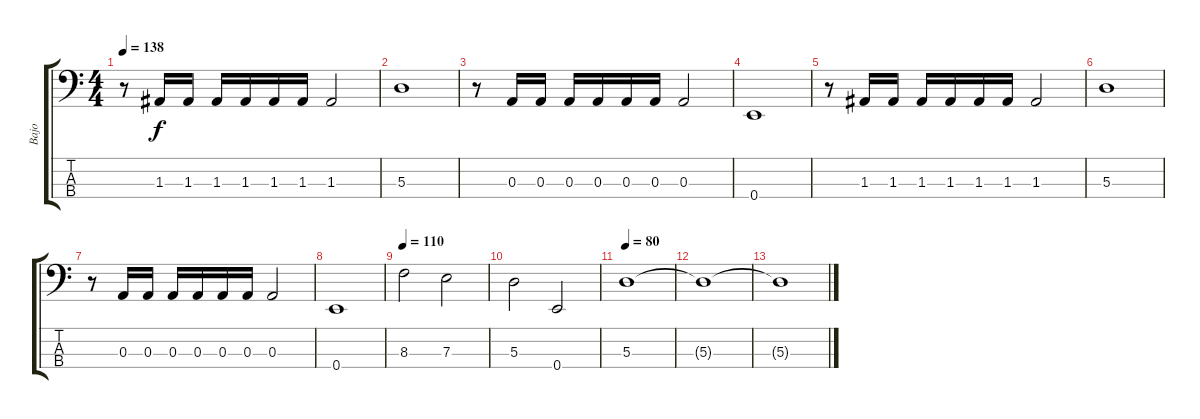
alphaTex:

\track ("Bajo" "Bajo") {instrument electricbasspick}
\staff {score tabs}
\tuning (G2 D2 A1 E1) {hide}
\ts (4 4)
\tempo 138
\clef f4
\ks c
r.8{dy f} 1.3.16 1.3.16 1.3.16 1.3.16 1.3.16 1.3.16 1.3.2 |
5.3.1 |
r.8 0.3.16 0.3.16 0.3.16 0.3.16 0.3.16 0.3.16 0.3.2 |
0.4.1 |
r.8 1.3.16 1.3.16 1.3.16 1.3.16 1.3.16 1.3.16 1.3.2 |
5.3.1 |
r.8 0.3.16 0.3.16 0.3.16 0.3.16 0.3.16 0.3.16 0.3.2 |
0.4.1 |
\tempo 110
8.3.2 7.3.2 |
5.3.2 0.4.2 |
\tempo 80
5.3.1 |
5.3{t}.1 |
5.3{t}.1
